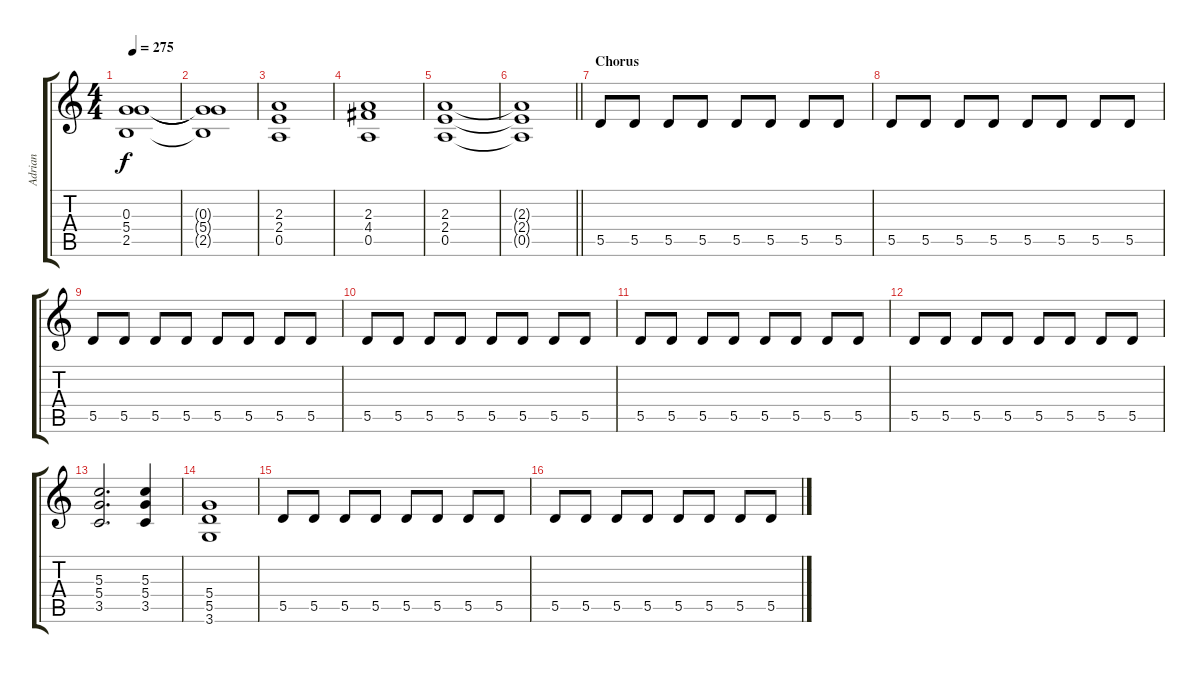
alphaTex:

\track ("Adrian" "Adrian") {instrument distortionguitar}
\staff {score tabs}
\tuning (E4 B3 G3 D3 A2 E2) {hide}
\ts (4 4)
\tempo 275
\clef g2
\ks c
(0.3 5.4 2.5).1{dy f} |
(0.3{t} 5.4{t} 2.5{t}).1 |
(2.3 2.4 0.5).1 |
(2.3 4.4 0.5).1 |
(2.3 2.4 0.5).1 |
\barLineRight lightlight
(2.3{t} 2.4{t} 0.5{t}).1 |
\section ("" "Chorus")
5.5.8 5.5.8 5.5.8 5.5.8 5.5.8 5.5.8 5.5.8 5.5.8 |
5.5.8 5.5.8 5.5.8 5.5.8 5.5.8 5.5.8 5.5.8 5.5.8 |
5.5.8 5.5.8 5.5.8 5.5.8 5.5.8 5.5.8 5.5.8 5.5.8 |
5.5.8 5.5.8 5.5.8 5.5.8 5.5.8 5.5.8 5.5.8 5.5.8 |
5.5.8 5.5.8 5.5.8 5.5.8 5.5.8 5.5.8 5.5.8 5.5.8 |
5.5.8 5.5.8 5.5.8 5.5.8 5.5.8 5.5.8 5.5.8 5.5.8 |
(5.3 5.4 3.5).2{d} (5.3 5.4 3.5).4 |
(5.4 5.5 3.6).1 |
5.5.8 5.5.8 5.5.8 5.5.8 5.5.8 5.5.8 5.5.8 5.5.8 |
5.5.8 5.5.8 5.5.8 5.5.8 5.5.8 5.5.8 5.5.8 5.5.8
